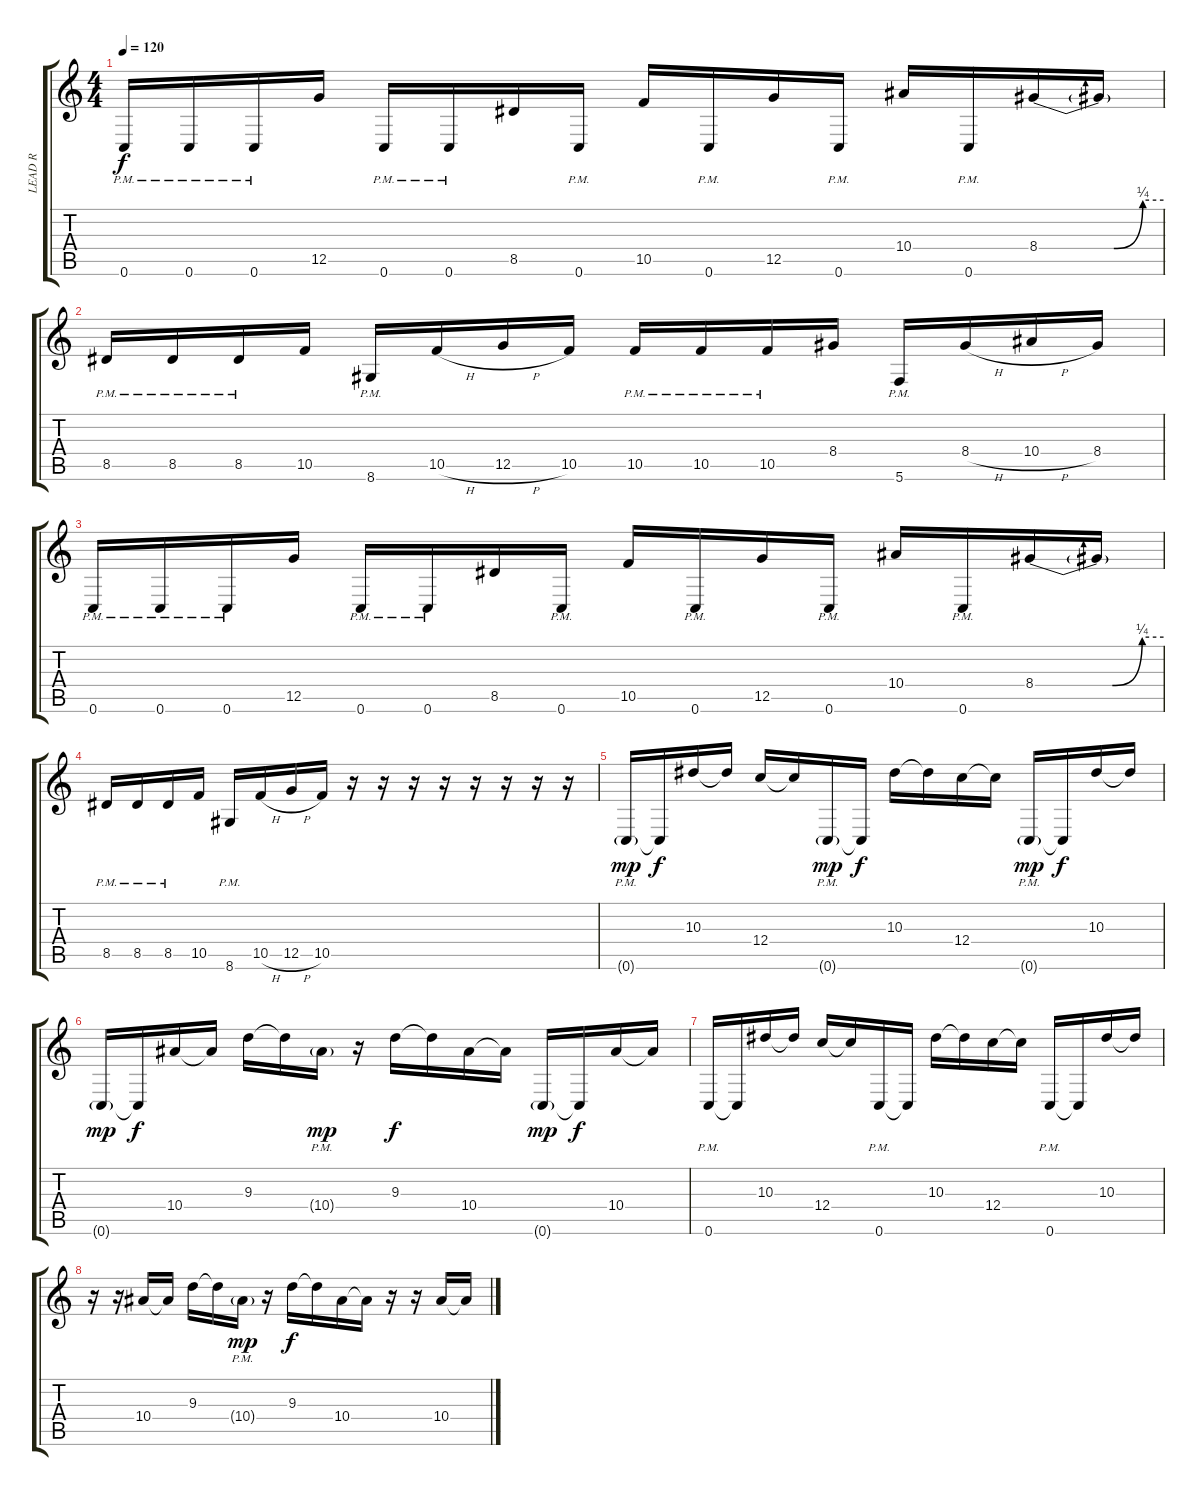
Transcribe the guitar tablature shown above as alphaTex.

\track ("LEAD R" "LEAD R") {instrument overdrivenguitar}
\staff {score tabs}
\tuning (D4 A3 F3 C3 G2 C2) {hide}
\ts (4 4)
\tempo 120
\clef g2
\ks c
0.6{pm}.16{dy f} 0.6{pm}.16 0.6{pm}.16 12.5.16 0.6{pm}.16 0.6{pm}.16 8.5.16 0.6{pm}.16 10.5.16 0.6{pm}.16 12.5.16 0.6{pm}.16 10.4.16 0.6{pm}.16 8.4{be (custom 0 0 36 0 50 1 60 1)}.16 8.4{t}.16 |
8.5{pm}.16 8.5{pm}.16 8.5{pm}.16 10.5.16 8.6{pm}.16 10.5{h}.16 12.5{h}.16 10.5.16 10.5{pm}.16 10.5{pm}.16 10.5{pm}.16 8.4.16 5.6{pm}.16 8.4{h}.16 10.4{h}.16 8.4.16 |
0.6{pm}.16 0.6{pm}.16 0.6{pm}.16 12.5.16 0.6{pm}.16 0.6{pm}.16 8.5.16 0.6{pm}.16 10.5.16 0.6{pm}.16 12.5.16 0.6{pm}.16 10.4.16 0.6{pm}.16 8.4{be (custom 0 0 36 0 50 1 60 1)}.16 8.4{t}.16 |
8.5{pm}.16 8.5{pm}.16 8.5{pm}.16 10.5.16 8.6{pm}.16 10.5{h}.16 12.5{h}.16 10.5.16 r.16 r.16 r.16 r.16 r.16 r.16 r.16 r.16 |
0.6{g pm}.16{dy mp volume 5} 0.6{t}.16{dy f} 10.3.16 10.3{t}.16 12.4.16 12.4{t}.16 0.6{g pm}.16{dy mp} 0.6{t}.16{dy f} 10.3.16 10.3{t}.16 12.4.16 12.4{t}.16 0.6{g pm}.16{dy mp} 0.6{t}.16{dy f} 10.3.16 10.3{t}.16 |
0.6{g}.16{dy mp} 0.6{t}.16{dy f} 10.4.16 10.4{t}.16 9.3.16 9.3{t}.16 10.4{g pm}.16{dy mp} r.16 9.3.16{dy f} 9.3{t}.16 10.4.16 10.4{t}.16 0.6{g}.16{dy mp} 0.6{t}.16{dy f} 10.4.16 10.4{t}.16 |
0.6{pm}.16{volume 13} 0.6{t}.16 10.3.16 10.3{t}.16 12.4.16 12.4{t}.16 0.6{pm}.16 0.6{t}.16 10.3.16 10.3{t}.16 12.4.16 12.4{t}.16 0.6{pm}.16 0.6{t}.16 10.3.16 10.3{t}.16 |
r.16 r.16 10.4.16 10.4{t}.16 9.3.16 9.3{t}.16 10.4{g pm}.16{dy mp} r.16 9.3.16{dy f} 9.3{t}.16 10.4.16 10.4{t}.16 r.16 r.16 10.4.16 10.4{t}.16
